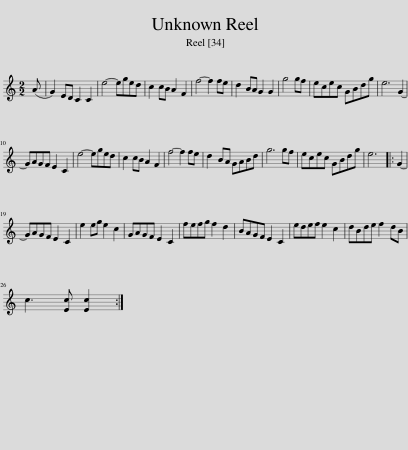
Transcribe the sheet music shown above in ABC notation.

X:1
L:1/8
M:2/2
I:linebreak $
K:C
V:1 treble
V:1
 (A | G2) ED C2 C2 | e4- eged | c2 cB A2 F2 | f4- f2 fe | %5
 d2 BA G2 G2 | g4 gf | ecec GBdg | e6 G2- |$ GAGF E2 C2 | %10
 e4- eged | c2 cB A2 F2 | f4- f2 fe | d2 BA GABd | g6 gf | %15
 ecec GBdg | e6 |: G2- |$ GAGF E2 C2 | e2 eg e2 c2 | %20
 GAGF E2 C2 | fefg f2 d2 | BAGF E2 C2 | edef e2 c2 | dBde f2 dB |$ %25
 c3 [Ec] [Ec]2 :| %26
